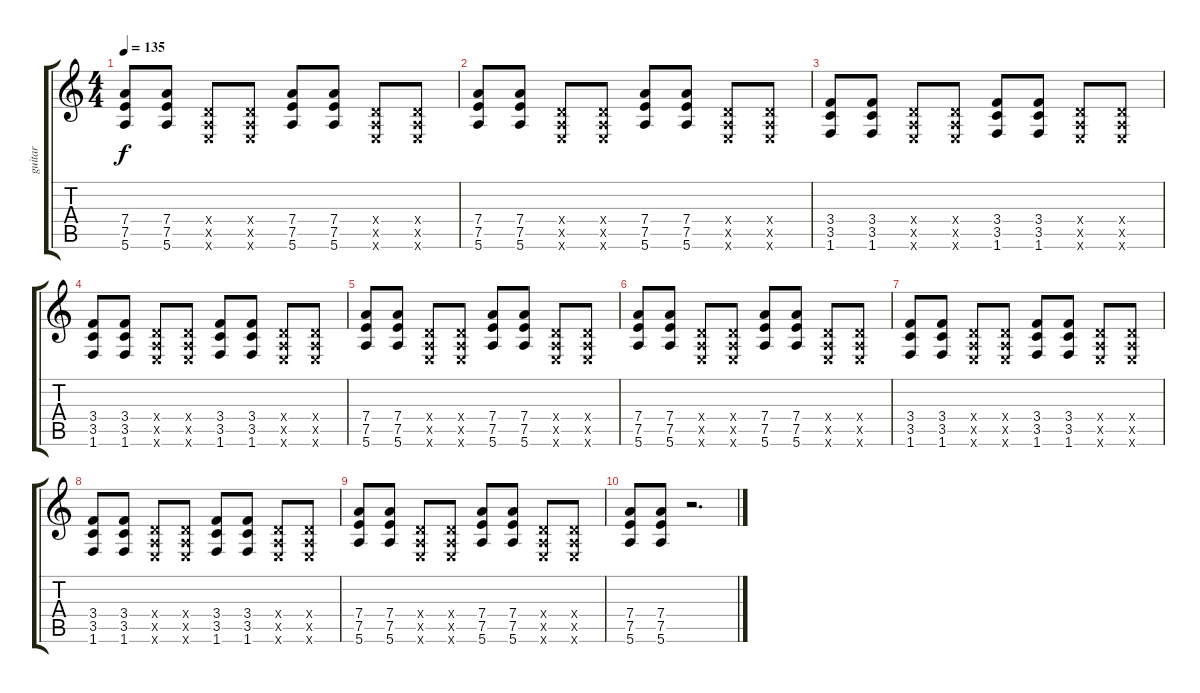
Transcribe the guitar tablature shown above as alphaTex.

\track ("guitar" "guitar") {instrument acousticguitarnylon}
\staff {score tabs}
\tuning (E4 B3 G3 D3 A2 E2) {hide}
\ts (4 4)
\tempo 135
\clef g2
\ks c
(7.4 7.5 5.6).8{dy f} (7.4 7.5 5.6).8 (0.4{x} 0.5{x} 0.6{x}).8 (0.4{x} 0.5{x} 0.6{x}).8 (7.4 7.5 5.6).8 (7.4 7.5 5.6).8 (0.4{x} 0.5{x} 0.6{x}).8 (0.4{x} 0.5{x} 0.6{x}).8 |
(7.4 7.5 5.6).8 (7.4 7.5 5.6).8 (0.4{x} 0.5{x} 0.6{x}).8 (0.4{x} 0.5{x} 0.6{x}).8 (7.4 7.5 5.6).8 (7.4 7.5 5.6).8 (0.4{x} 0.5{x} 0.6{x}).8 (0.4{x} 0.5{x} 0.6{x}).8 |
(3.4 3.5 1.6).8 (3.4 3.5 1.6).8 (0.4{x} 0.5{x} 0.6{x}).8 (0.4{x} 0.5{x} 0.6{x}).8 (3.4 3.5 1.6).8 (3.4 3.5 1.6).8 (0.4{x} 0.5{x} 0.6{x}).8 (0.4{x} 0.5{x} 0.6{x}).8 |
(3.4 3.5 1.6).8 (3.4 3.5 1.6).8 (0.4{x} 0.5{x} 0.6{x}).8 (0.4{x} 0.5{x} 0.6{x}).8 (3.4 3.5 1.6).8 (3.4 3.5 1.6).8 (0.4{x} 0.5{x} 0.6{x}).8 (0.4{x} 0.5{x} 0.6{x}).8 |
(7.4 7.5 5.6).8 (7.4 7.5 5.6).8 (0.4{x} 0.5{x} 0.6{x}).8 (0.4{x} 0.5{x} 0.6{x}).8 (7.4 7.5 5.6).8 (7.4 7.5 5.6).8 (0.4{x} 0.5{x} 0.6{x}).8 (0.4{x} 0.5{x} 0.6{x}).8 |
(7.4 7.5 5.6).8 (7.4 7.5 5.6).8 (0.4{x} 0.5{x} 0.6{x}).8 (0.4{x} 0.5{x} 0.6{x}).8 (7.4 7.5 5.6).8 (7.4 7.5 5.6).8 (0.4{x} 0.5{x} 0.6{x}).8 (0.4{x} 0.5{x} 0.6{x}).8 |
(3.4 3.5 1.6).8 (3.4 3.5 1.6).8 (0.4{x} 0.5{x} 0.6{x}).8 (0.4{x} 0.5{x} 0.6{x}).8 (3.4 3.5 1.6).8 (3.4 3.5 1.6).8 (0.4{x} 0.5{x} 0.6{x}).8 (0.4{x} 0.5{x} 0.6{x}).8 |
(3.4 3.5 1.6).8 (3.4 3.5 1.6).8 (0.4{x} 0.5{x} 0.6{x}).8 (0.4{x} 0.5{x} 0.6{x}).8 (3.4 3.5 1.6).8 (3.4 3.5 1.6).8 (0.4{x} 0.5{x} 0.6{x}).8 (0.4{x} 0.5{x} 0.6{x}).8 |
(7.4 7.5 5.6).8 (7.4 7.5 5.6).8 (0.4{x} 0.5{x} 0.6{x}).8 (0.4{x} 0.5{x} 0.6{x}).8 (7.4 7.5 5.6).8 (7.4 7.5 5.6).8 (0.4{x} 0.5{x} 0.6{x}).8 (0.4{x} 0.5{x} 0.6{x}).8 |
(7.4 7.5 5.6).8 (7.4 7.5 5.6).8 r.2{d}
